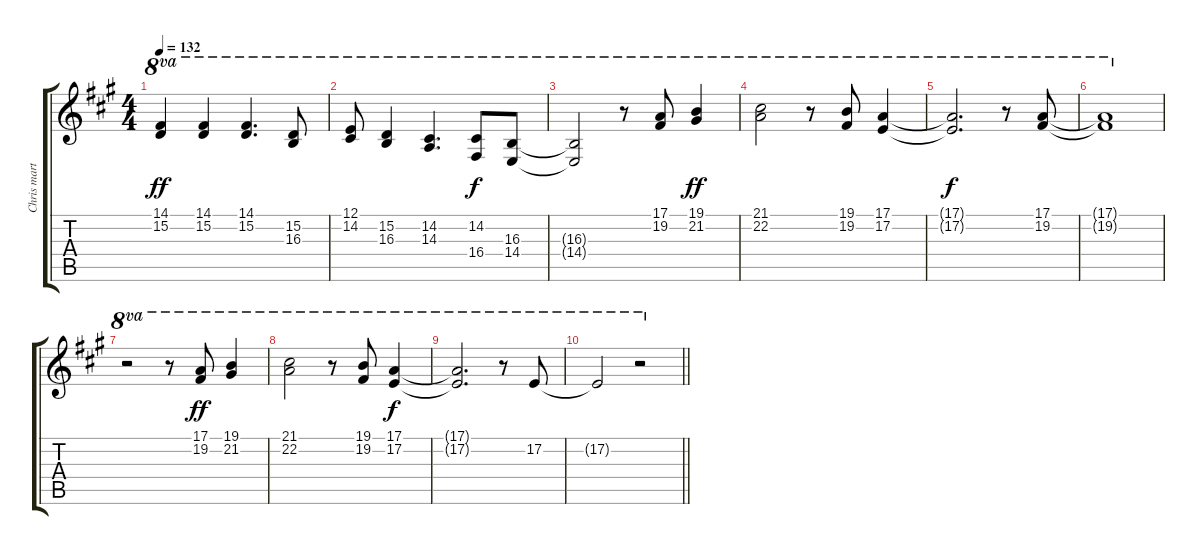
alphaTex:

\track ("Chris martin-vocals" "Chris mart") {instrument brightacousticpiano}
\staff {score tabs}
\tuning (E4 B3 G3 D3 A2 E2) {hide}
\ts (4 4)
\tempo 132
\clef g2
\ks a
(14.1 15.2).4{ot 8va dy ff} (14.1 15.2).4{ot 8va} (14.1 15.2).4{d ot 8va} (15.2 16.3).8{ot 8va} |
(12.1 14.2).8{ot 8va} (15.2 16.3).4{ot 8va} (14.2 14.3).4{d ot 8va} (14.2 16.4).8{ot 8va dy f} (16.3 14.4).8{ot 8va} |
(16.3{t} 14.4{t}).2{ot 8va} r.8{ot 8va} (17.1 19.2).8{ot 8va} (19.1 21.2).4{ot 8va dy ff} |
(21.1 22.2).2{ot 8va} r.8{ot 8va} (19.1 19.2).8{ot 8va} (17.1 17.2).4{ot 8va} |
(17.1{t} 17.2{t}).2{d ot 8va dy f} r.8{ot 8va} (17.1 19.2).8{ot 8va} |
(17.1{t} 19.2{t}).1{ot 8va} |
r.2{ot 8va} r.8{ot 8va} (17.1 19.2).8{ot 8va dy ff} (19.1 21.2).4{ot 8va} |
(21.1 22.2).2{ot 8va} r.8{ot 8va} (19.1 19.2).8{ot 8va} (17.1 17.2).4{ot 8va dy f} |
(17.1{t} 17.2{t}).2{d ot 8va} r.8{ot 8va} 17.2.8{ot 8va} |
\barLineRight lightlight
17.2{t}.2{ot 8va} r.2{ot 8va}
